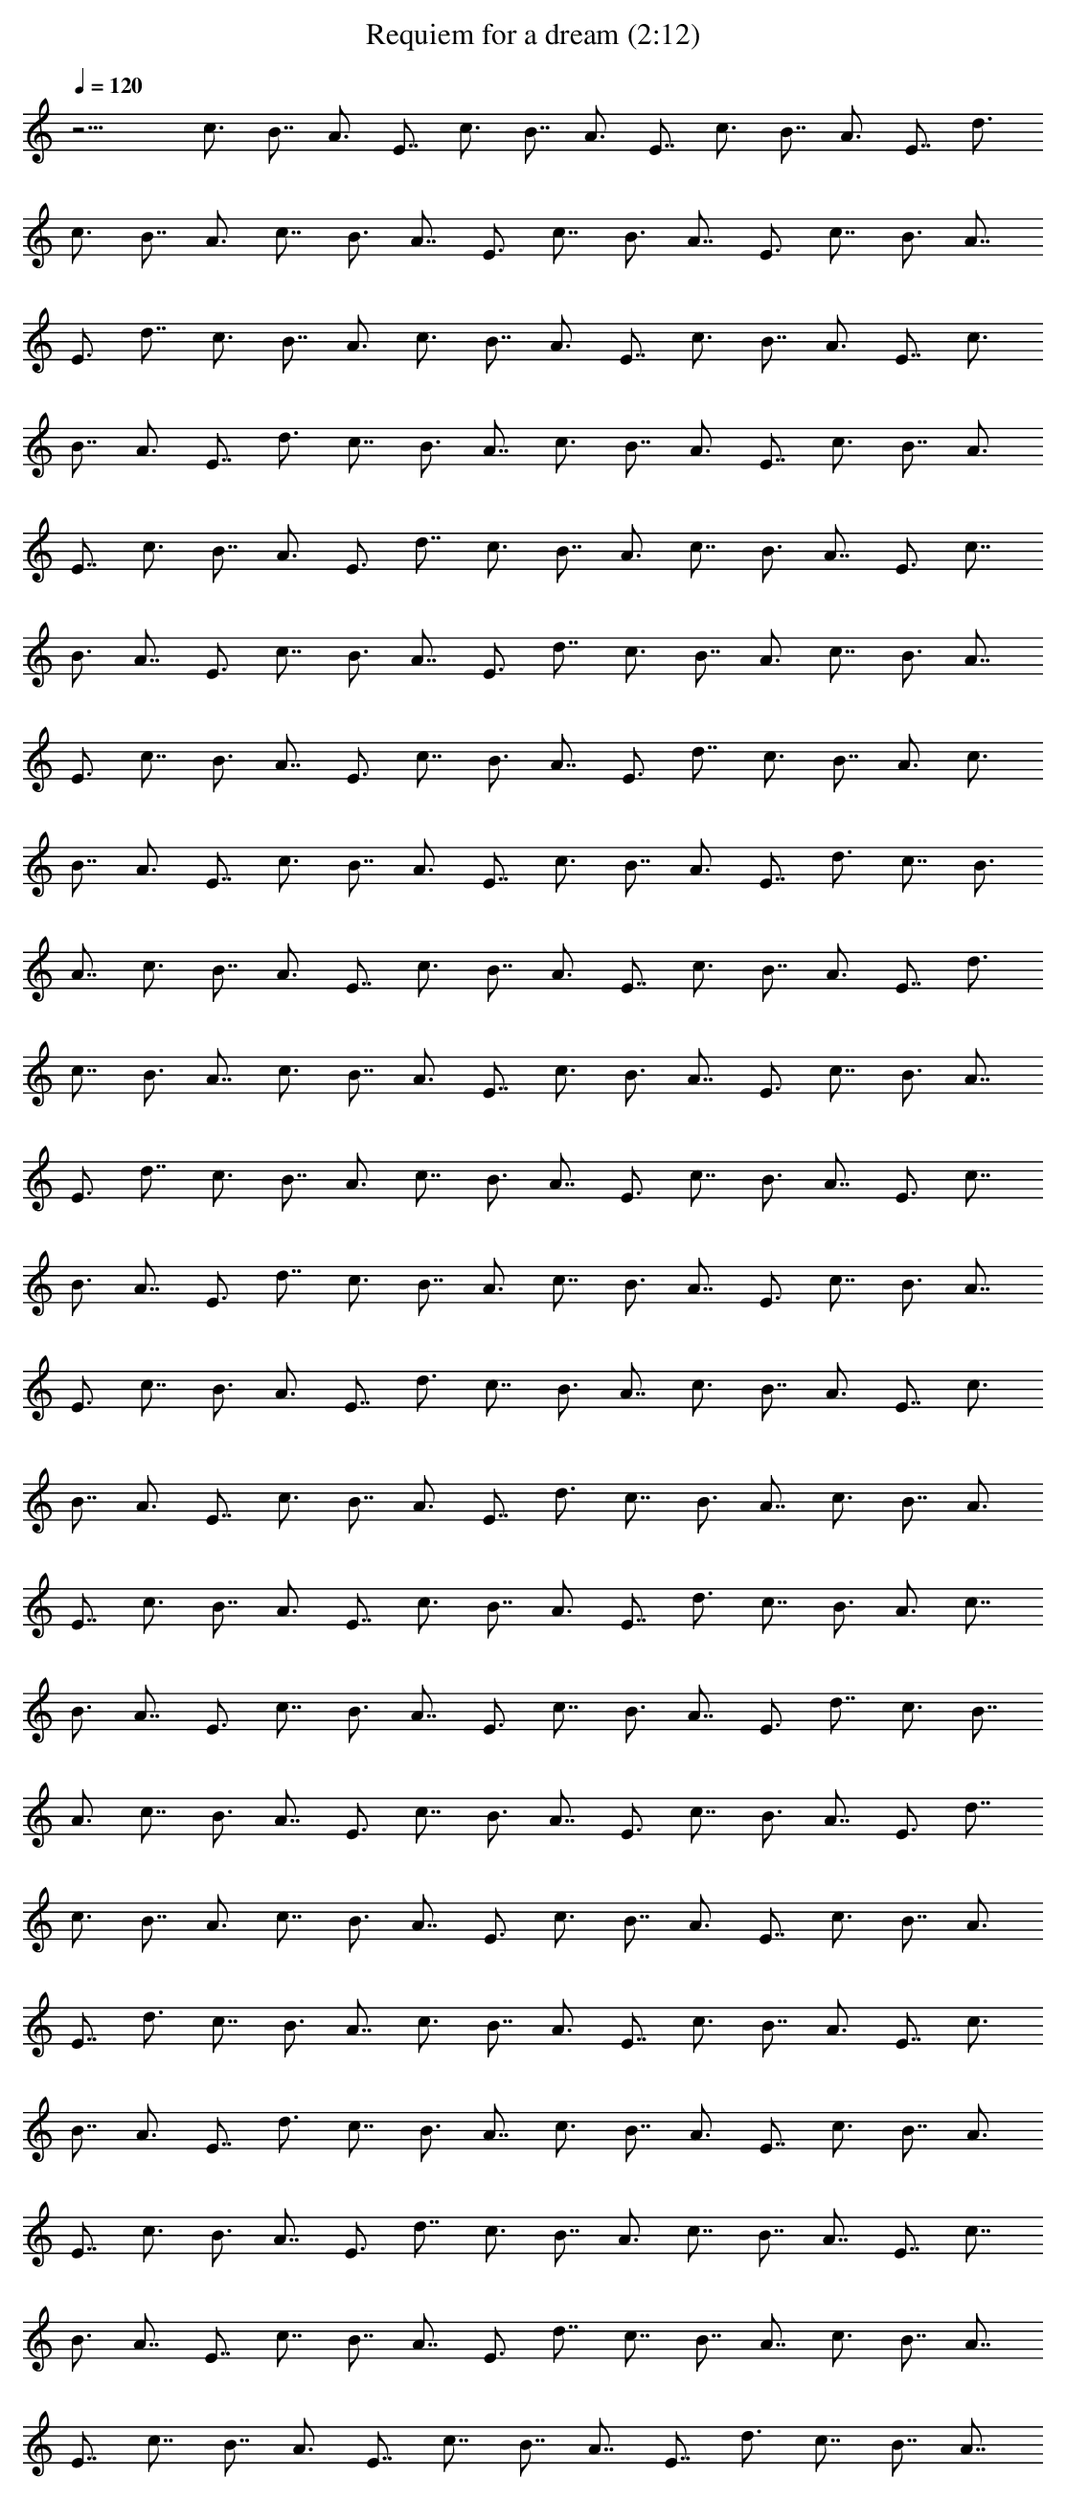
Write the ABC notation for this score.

X:1
T:Requiem for a dream (2:12)
L:1/4
Q:120
K:C
z13/4 c3/4 B7/8 A3/4 E7/8 c3/4 B7/8 A3/4 E7/8 c3/4 B7/8 A3/4 E7/8 d3/4
c3/4 B7/8 A3/4 c7/8 B3/4 A7/8 E3/4 c7/8 B3/4 A7/8 E3/4 c7/8 B3/4 A7/8
E3/4 d7/8 c3/4 B7/8 A3/4 c3/4 B7/8 A3/4 E7/8 c3/4 B7/8 A3/4 E7/8 c3/4
B7/8 A3/4 E7/8 d3/4 c7/8 B3/4 A7/8 c3/4 B7/8 A3/4 E7/8 c3/4 B7/8 A3/4
E7/8 c3/4 B7/8 A3/4 E3/4 d7/8 c3/4 B7/8 A3/4 c7/8 B3/4 A7/8 E3/4 c7/8
B3/4 A7/8 E3/4 c7/8 B3/4 A7/8 E3/4 d7/8 c3/4 B7/8 A3/4 c7/8 B3/4 A7/8
E3/4 c7/8 B3/4 A7/8 E3/4 c7/8 B3/4 A7/8 E3/4 d7/8 c3/4 B7/8 A3/4 c3/4
B7/8 A3/4 E7/8 c3/4 B7/8 A3/4 E7/8 c3/4 B7/8 A3/4 E7/8 d3/4 c7/8 B3/4
A7/8 c3/4 B7/8 A3/4 E7/8 c3/4 B7/8 A3/4 E7/8 c3/4 B7/8 A3/4 E7/8 d3/4
c7/8 B3/4 A7/8 c3/4 B7/8 A3/4 E7/8 c3/4 B3/4 A7/8 E3/4 c7/8 B3/4 A7/8
E3/4 d7/8 c3/4 B7/8 A3/4 c7/8 B3/4 A7/8 E3/4 c7/8 B3/4 A7/8 E3/4 c7/8
B3/4 A7/8 E3/4 d7/8 c3/4 B7/8 A3/4 c7/8 B3/4 A7/8 E3/4 c7/8 B3/4 A7/8
E3/4 c7/8 B3/4 A3/4 E7/8 d3/4 c7/8 B3/4 A7/8 c3/4 B7/8 A3/4 E7/8 c3/4
B7/8 A3/4 E7/8 c3/4 B7/8 A3/4 E7/8 d3/4 c7/8 B3/4 A7/8 c3/4 B7/8 A3/4
E7/8 c3/4 B7/8 A3/4 E7/8 c3/4 B7/8 A3/4 E7/8 d3/4 c7/8 B3/4 A3/4 c7/8
B3/4 A7/8 E3/4 c7/8 B3/4 A7/8 E3/4 c7/8 B3/4 A7/8 E3/4 d7/8 c3/4 B7/8
A3/4 c7/8 B3/4 A7/8 E3/4 c7/8 B3/4 A7/8 E3/4 c7/8 B3/4 A7/8 E3/4 d7/8
c3/4 B7/8 A3/4 c7/8 B3/4 A7/8 E3/4 c3/4 B7/8 A3/4 E7/8 c3/4 B7/8 A3/4
E7/8 d3/4 c7/8 B3/4 A7/8 c3/4 B7/8 A3/4 E7/8 c3/4 B7/8 A3/4 E7/8 c3/4
B7/8 A3/4 E7/8 d3/4 c7/8 B3/4 A7/8 c3/4 B7/8 A3/4 E7/8 c3/4 B7/8 A3/4
E7/8 c3/4 B3/4 A7/8 E3/4 d7/8 c3/4 B7/8 A3/4 c7/8 B7/8 A7/8 E7/8 c7/8
B3/4 A7/8 E7/8 c7/8 B7/8 A7/8 E3/4 d7/8 c7/8 B7/8 A7/8 c3/4 B7/8 A7/8
E7/8 c7/8 B7/8 A3/4 E7/8 c7/8 B7/8 A7/8 E7/8 d3/4 c7/8 B7/8 A7/8
